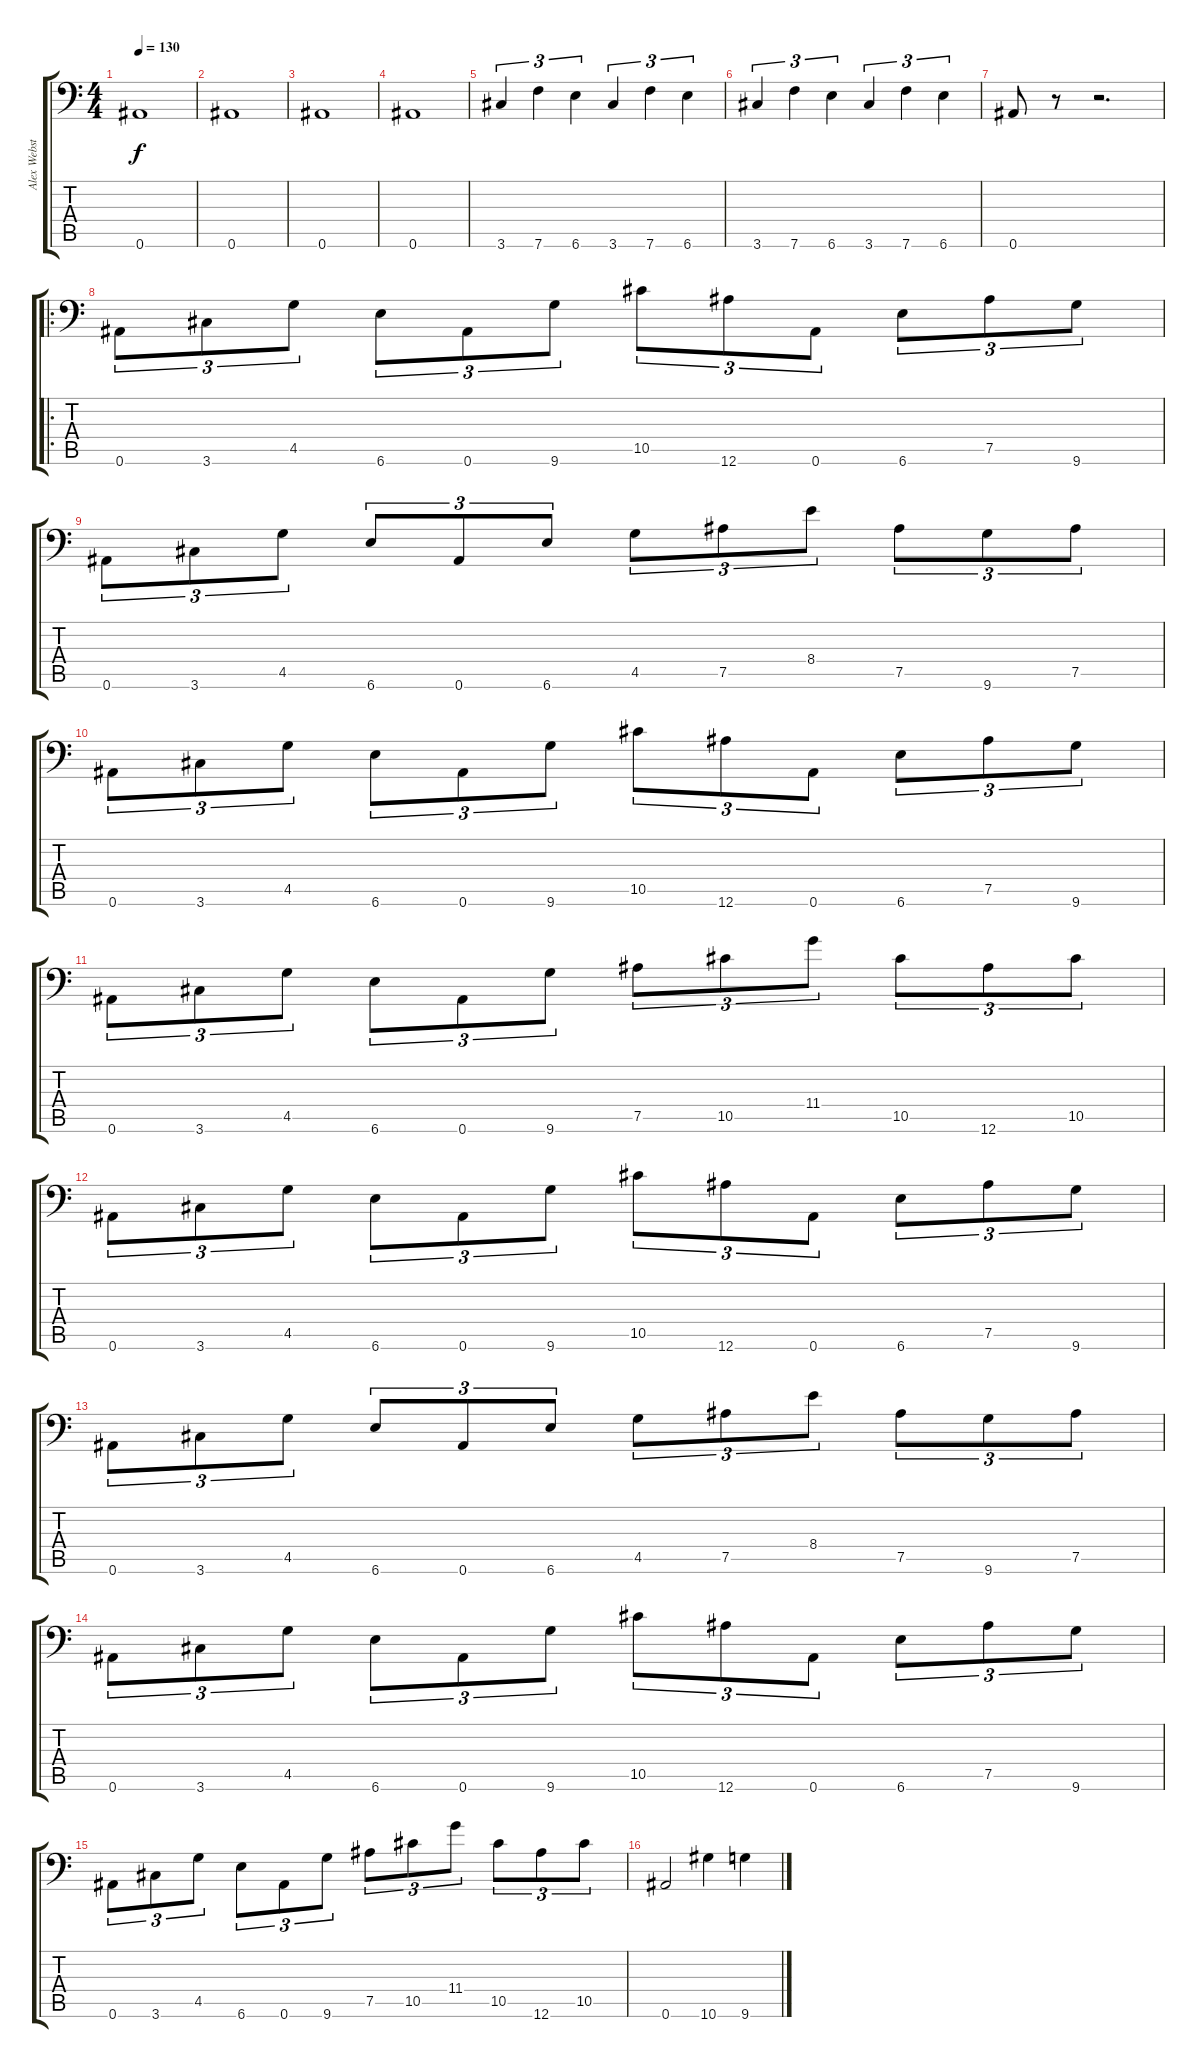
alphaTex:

\track ("Alex Webster" "Alex Webst") {instrument electricbassfinger}
\staff {score tabs}
\tuning (Bb3 F3 Db3 Ab2 Eb2 Bb1) {hide}
\ts (4 4)
\tempo 130
\clef f4
\ks c
0.6.1{dy f instrument electricbassfinger} |
0.6.1 |
0.6.1 |
0.6.1 |
3.6.4{tu (3 2)} 7.6.4{tu (3 2)} 6.6.4{tu (3 2)} 3.6.4{tu (3 2)} 7.6.4{tu (3 2)} 6.6.4{tu (3 2)} |
3.6.4{tu (3 2)} 7.6.4{tu (3 2)} 6.6.4{tu (3 2)} 3.6.4{tu (3 2)} 7.6.4{tu (3 2)} 6.6.4{tu (3 2)} |
0.6.8 r.8 r.2{d} |
\ro
0.6.8{tu (3 2)} 3.6.8{tu (3 2)} 4.5.8{tu (3 2)} 6.6.8{tu (3 2)} 0.6.8{tu (3 2)} 9.6.8{tu (3 2)} 10.5.8{tu (3 2)} 12.6.8{tu (3 2)} 0.6.8{tu (3 2)} 6.6.8{tu (3 2)} 7.5.8{tu (3 2)} 9.6.8{tu (3 2)} |
0.6.8{tu (3 2)} 3.6.8{tu (3 2)} 4.5.8{tu (3 2)} 6.6.8{tu (3 2)} 0.6.8{tu (3 2)} 6.6.8{tu (3 2)} 4.5.8{tu (3 2)} 7.5.8{tu (3 2)} 8.4.8{tu (3 2)} 7.5.8{tu (3 2)} 9.6.8{tu (3 2)} 7.5.8{tu (3 2)} |
0.6.8{tu (3 2)} 3.6.8{tu (3 2)} 4.5.8{tu (3 2)} 6.6.8{tu (3 2)} 0.6.8{tu (3 2)} 9.6.8{tu (3 2)} 10.5.8{tu (3 2)} 12.6.8{tu (3 2)} 0.6.8{tu (3 2)} 6.6.8{tu (3 2)} 7.5.8{tu (3 2)} 9.6.8{tu (3 2)} |
0.6.8{tu (3 2)} 3.6.8{tu (3 2)} 4.5.8{tu (3 2)} 6.6.8{tu (3 2)} 0.6.8{tu (3 2)} 9.6.8{tu (3 2)} 7.5.8{tu (3 2)} 10.5.8{tu (3 2)} 11.4.8{tu (3 2)} 10.5.8{tu (3 2)} 12.6.8{tu (3 2)} 10.5.8{tu (3 2)} |
0.6.8{tu (3 2)} 3.6.8{tu (3 2)} 4.5.8{tu (3 2)} 6.6.8{tu (3 2)} 0.6.8{tu (3 2)} 9.6.8{tu (3 2)} 10.5.8{tu (3 2)} 12.6.8{tu (3 2)} 0.6.8{tu (3 2)} 6.6.8{tu (3 2)} 7.5.8{tu (3 2)} 9.6.8{tu (3 2)} |
0.6.8{tu (3 2)} 3.6.8{tu (3 2)} 4.5.8{tu (3 2)} 6.6.8{tu (3 2)} 0.6.8{tu (3 2)} 6.6.8{tu (3 2)} 4.5.8{tu (3 2)} 7.5.8{tu (3 2)} 8.4.8{tu (3 2)} 7.5.8{tu (3 2)} 9.6.8{tu (3 2)} 7.5.8{tu (3 2)} |
0.6.8{tu (3 2)} 3.6.8{tu (3 2)} 4.5.8{tu (3 2)} 6.6.8{tu (3 2)} 0.6.8{tu (3 2)} 9.6.8{tu (3 2)} 10.5.8{tu (3 2)} 12.6.8{tu (3 2)} 0.6.8{tu (3 2)} 6.6.8{tu (3 2)} 7.5.8{tu (3 2)} 9.6.8{tu (3 2)} |
0.6.8{tu (3 2)} 3.6.8{tu (3 2)} 4.5.8{tu (3 2)} 6.6.8{tu (3 2)} 0.6.8{tu (3 2)} 9.6.8{tu (3 2)} 7.5.8{tu (3 2)} 10.5.8{tu (3 2)} 11.4.8{tu (3 2)} 10.5.8{tu (3 2)} 12.6.8{tu (3 2)} 10.5.8{tu (3 2)} |
0.6.2 10.6.4 9.6.4
